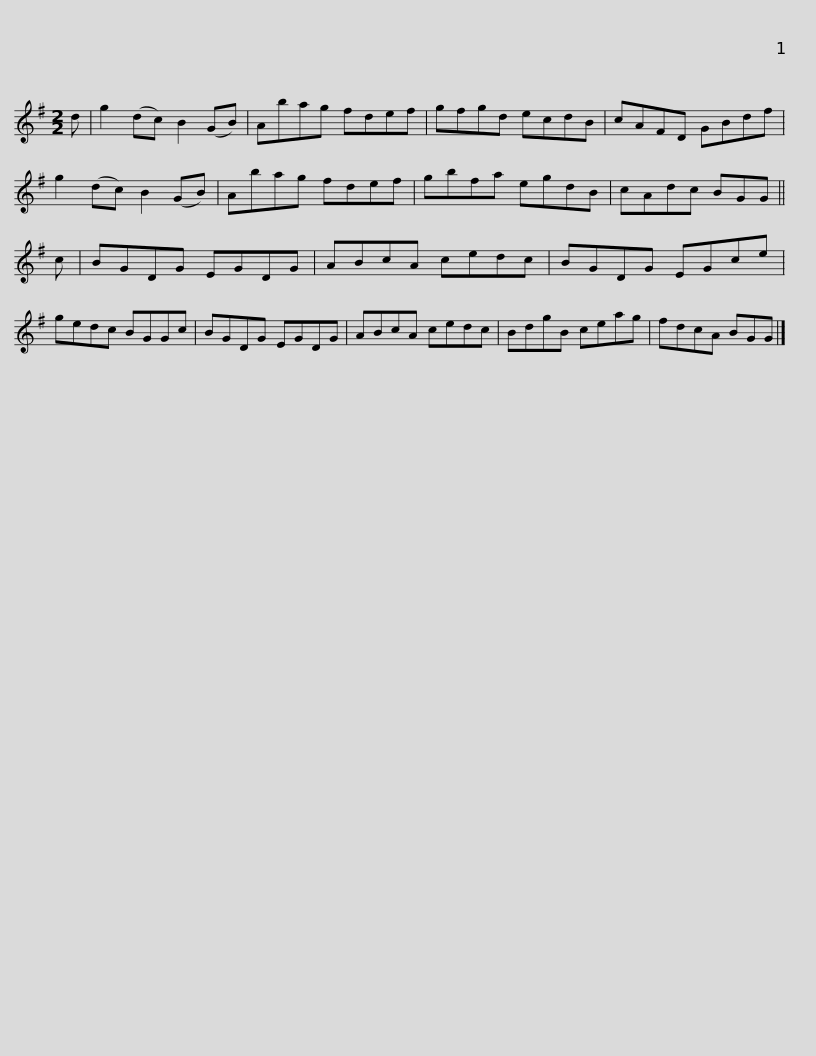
X:1
L:1/8
M:2/2
I:linebreak $
K:G
V:1 treble
V:1
 d | g2 (dc) B2 (GB) | Abag fdef | gfgd ecdB | cAFD GBdf | %5
 g2 (dc) B2 (GB) |$ Abag fdef | gbfa egdB | cAdc BGG || c | %10
 BGDG EGDG | ABcA cedc |$ BGDG EGce | gedc BGGc | BGDG EGDG | %15
 ABcA cedc | BdgB ceag |$ fdcA BGG |] %18
